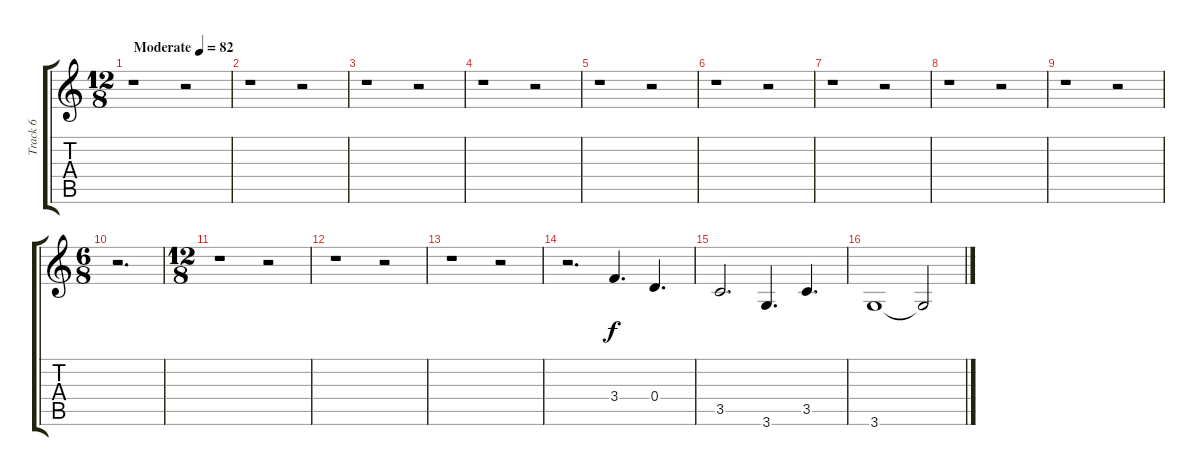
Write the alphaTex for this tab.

\track ("Track 6" "Track 6") {instrument contrabass}
\staff {score tabs}
\tuning (E4 B3 G3 D3 A2 E2) {hide}
\ts (12 8)
\tempo (82 "Moderate")
\clef g2
\ks c
r.1{dy f instrument contrabass} r.2 |
r.1 r.2 |
r.1 r.2 |
r.1 r.2 |
r.1 r.2 |
r.1 r.2 |
r.1 r.2 |
r.1 r.2 |
r.1 r.2 |
\ts (6 8)
r.2{d} |
\ts (12 8)
r.1 r.2 |
r.1 r.2 |
r.1 r.2 |
r.2{d} 3.4.4{d volume 9 balance 12 instrument contrabass} 0.4.4{d} |
3.5.2{d} 3.6.4{d} 3.5.4{d} |
3.6.1 3.6{t}.2
